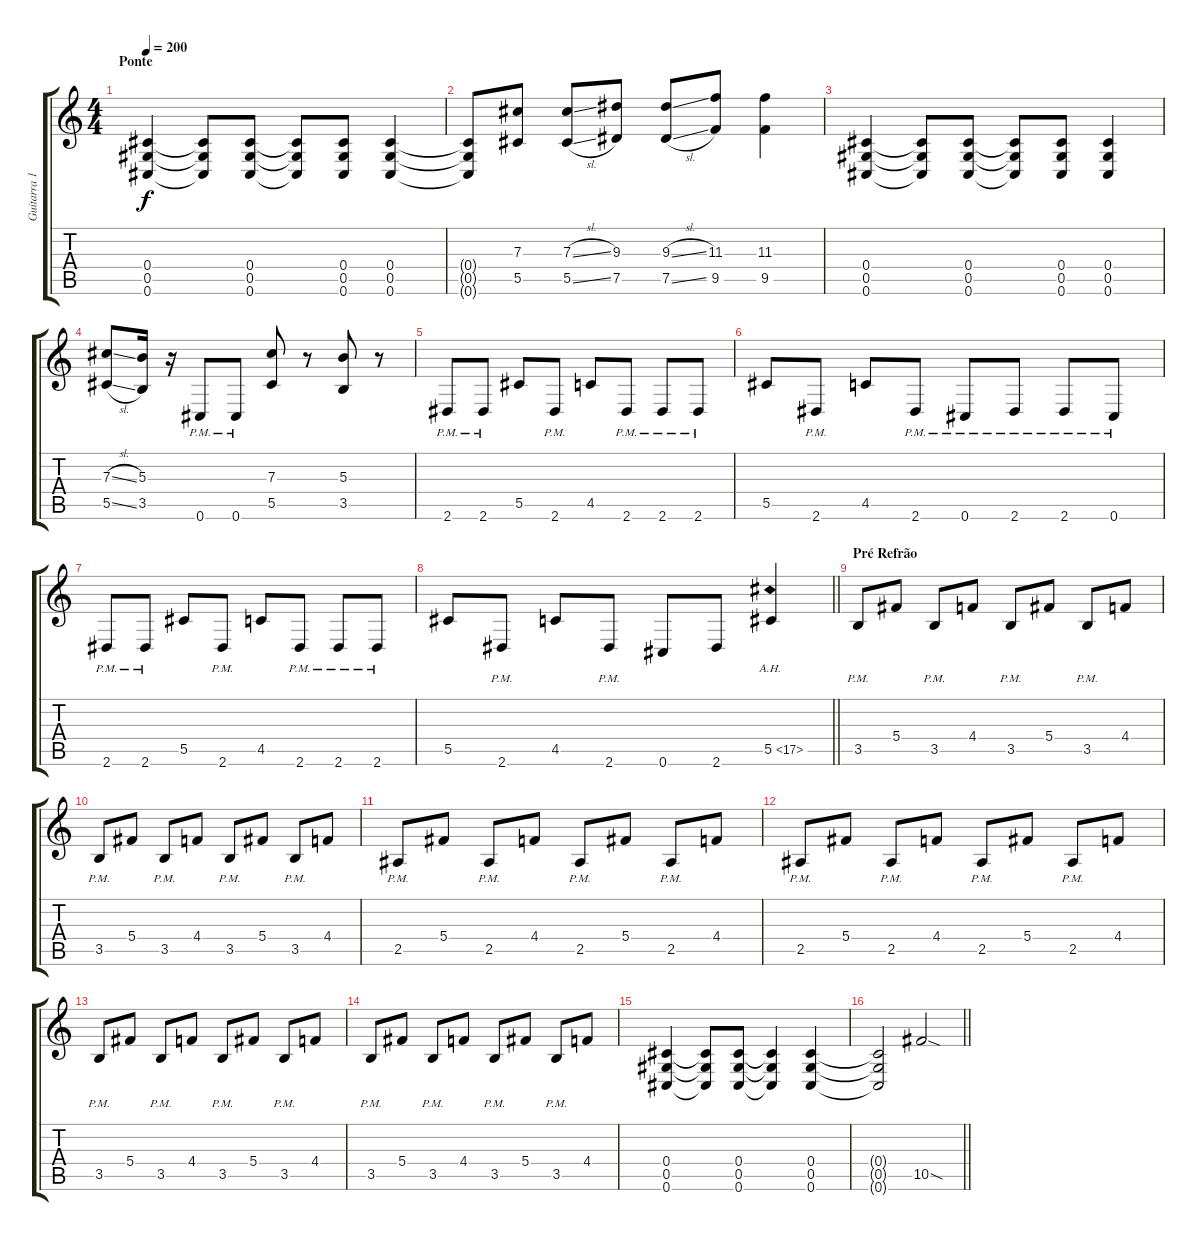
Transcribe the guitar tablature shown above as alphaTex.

\track ("Guitarra 1" "Guitarra 1") {instrument distortionguitar}
\staff {score tabs}
\tuning (Eb4 Bb3 Gb3 Db3 Ab2 Db2) {hide}
\ts (4 4)
\section ("" "Ponte")
\tempo 200
\clef g2
\ks c
(0.4 0.5 0.6).4{dy f} (0.4{t} 0.5{t} 0.6{t}).8 (0.4 0.5 0.6).8 (0.4{t} 0.5{t} 0.6{t}).8 (0.4 0.5 0.6).8 (0.4 0.5 0.6).4 |
(0.4{t} 0.5{t} 0.6{t}).8 (7.3 5.5).8 (7.3{sl} 5.5{sl}).8 (9.3 7.5).8 (9.3{sl} 7.5{sl}).8 (11.3 9.5).8 (11.3 9.5).4 |
(0.4 0.5 0.6).4 (0.4{t} 0.5{t} 0.6{t}).8 (0.4 0.5 0.6).8 (0.4{t} 0.5{t} 0.6{t}).8 (0.4 0.5 0.6).8 (0.4 0.5 0.6).4 |
(7.3{sl} 5.5{sl}).8 (5.3 3.5).16 r.16 0.6{pm}.8 0.6{pm}.8 (7.3 5.5).8 r.8 (5.3 3.5).8 r.8 |
2.6{pm}.8 2.6{pm}.8 5.5.8 2.6{pm}.8 4.5.8 2.6{pm}.8 2.6{pm}.8 2.6{pm}.8 |
5.5.8 2.6{pm}.8 4.5.8 2.6{pm}.8 0.6{pm}.8 2.6{pm}.8 2.6{pm}.8 0.6{pm}.8 |
2.6{pm}.8 2.6{pm}.8 5.5.8 2.6{pm}.8 4.5.8 2.6{pm}.8 2.6{pm}.8 2.6{pm}.8 |
\barLineRight lightlight
5.5.8 2.6{pm}.8 4.5.8 2.6{pm}.8 0.6.8 2.6.8 5.5{ah 12}.4 |
\section ("" "Pré Refrão")
3.5{pm}.8 5.4.8 3.5{pm}.8 4.4.8 3.5{pm}.8 5.4.8 3.5{pm}.8 4.4.8 |
3.5{pm}.8 5.4.8 3.5{pm}.8 4.4.8 3.5{pm}.8 5.4.8 3.5{pm}.8 4.4.8 |
2.5{pm}.8 5.4.8 2.5{pm}.8 4.4.8 2.5{pm}.8 5.4.8 2.5{pm}.8 4.4.8 |
2.5{pm}.8 5.4.8 2.5{pm}.8 4.4.8 2.5{pm}.8 5.4.8 2.5{pm}.8 4.4.8 |
3.5{pm}.8 5.4.8 3.5{pm}.8 4.4.8 3.5{pm}.8 5.4.8 3.5{pm}.8 4.4.8 |
3.5{pm}.8 5.4.8 3.5{pm}.8 4.4.8 3.5{pm}.8 5.4.8 3.5{pm}.8 4.4.8 |
(0.4 0.5 0.6).4 (0.4{t} 0.5{t} 0.6{t}).8 (0.4 0.5 0.6).8 (0.4{t} 0.5{t} 0.6{t}).4 (0.4 0.5 0.6).4 |
\barLineRight lightlight
(0.4{t} 0.5{t} 0.6{t}).2 10.5{sod}.2
